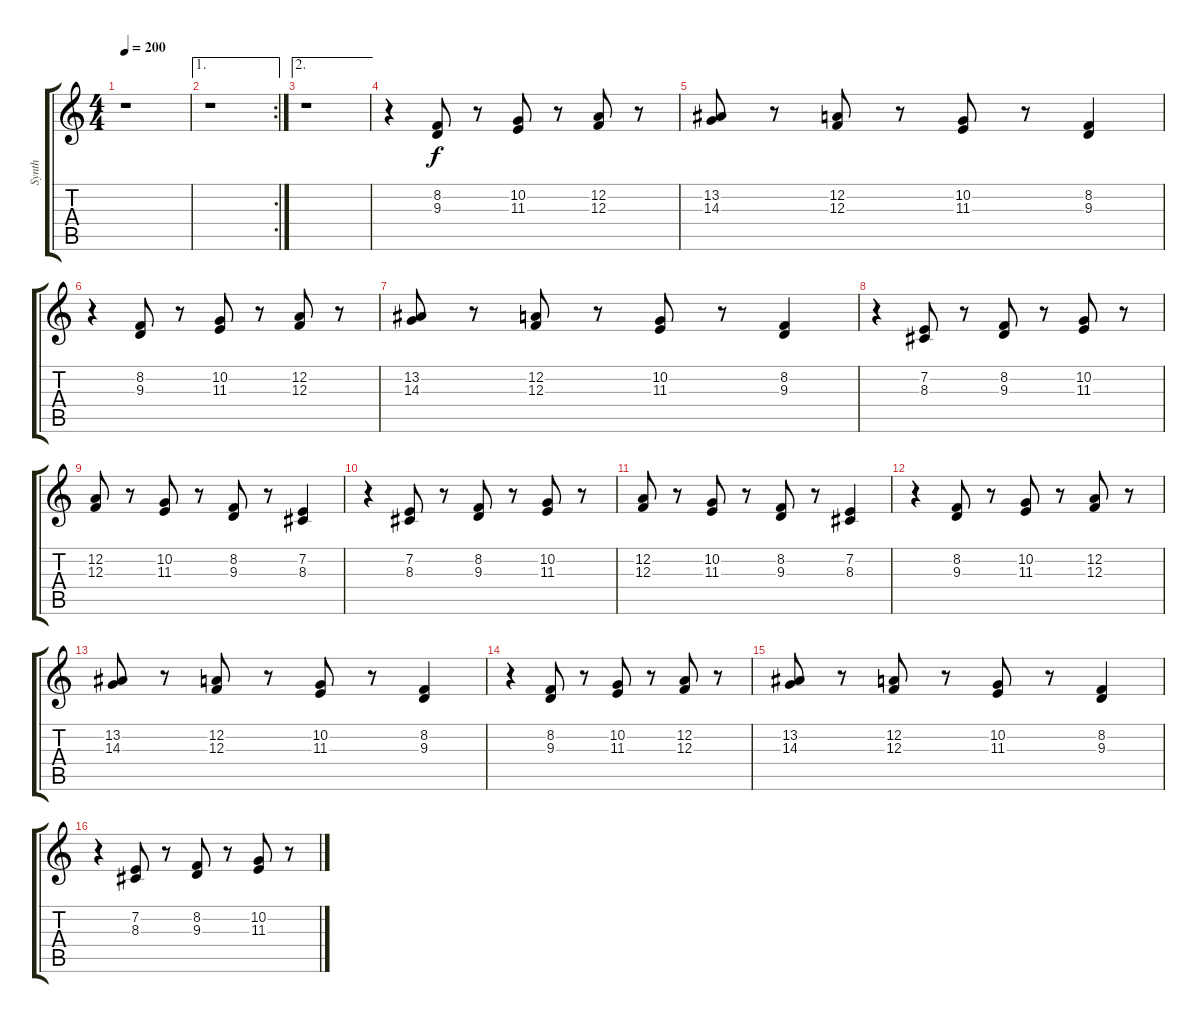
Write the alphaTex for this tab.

\track ("Synth" "Synth") {instrument churchorgan}
\staff {score tabs}
\tuning (D4 A3 F3 C3 G2 D2) {hide}
\ts (4 4)
\tempo 200
\clef g2
\ks c
r.1{dy f} |
\ae 1
\rc 2
r.1 |
\ae 2
r.1 |
r.4 (8.2 9.3).8 r.8 (10.2 11.3).8 r.8 (12.2 12.3).8 r.8 |
(13.2 14.3).8 r.8 (12.2 12.3).8 r.8 (10.2 11.3).8 r.8 (8.2 9.3).4 |
r.4 (8.2 9.3).8 r.8 (10.2 11.3).8 r.8 (12.2 12.3).8 r.8 |
(13.2 14.3).8 r.8 (12.2 12.3).8 r.8 (10.2 11.3).8 r.8 (8.2 9.3).4 |
r.4 (7.2 8.3).8 r.8 (8.2 9.3).8 r.8 (10.2 11.3).8 r.8 |
(12.2 12.3).8 r.8 (10.2 11.3).8 r.8 (8.2 9.3).8 r.8 (7.2 8.3).4 |
r.4 (7.2 8.3).8 r.8 (8.2 9.3).8 r.8 (10.2 11.3).8 r.8 |
(12.2 12.3).8 r.8 (10.2 11.3).8 r.8 (8.2 9.3).8 r.8 (7.2 8.3).4 |
r.4 (8.2 9.3).8 r.8 (10.2 11.3).8 r.8 (12.2 12.3).8 r.8 |
(13.2 14.3).8 r.8 (12.2 12.3).8 r.8 (10.2 11.3).8 r.8 (8.2 9.3).4 |
r.4 (8.2 9.3).8 r.8 (10.2 11.3).8 r.8 (12.2 12.3).8 r.8 |
(13.2 14.3).8 r.8 (12.2 12.3).8 r.8 (10.2 11.3).8 r.8 (8.2 9.3).4 |
r.4 (7.2 8.3).8 r.8 (8.2 9.3).8 r.8 (10.2 11.3).8 r.8
